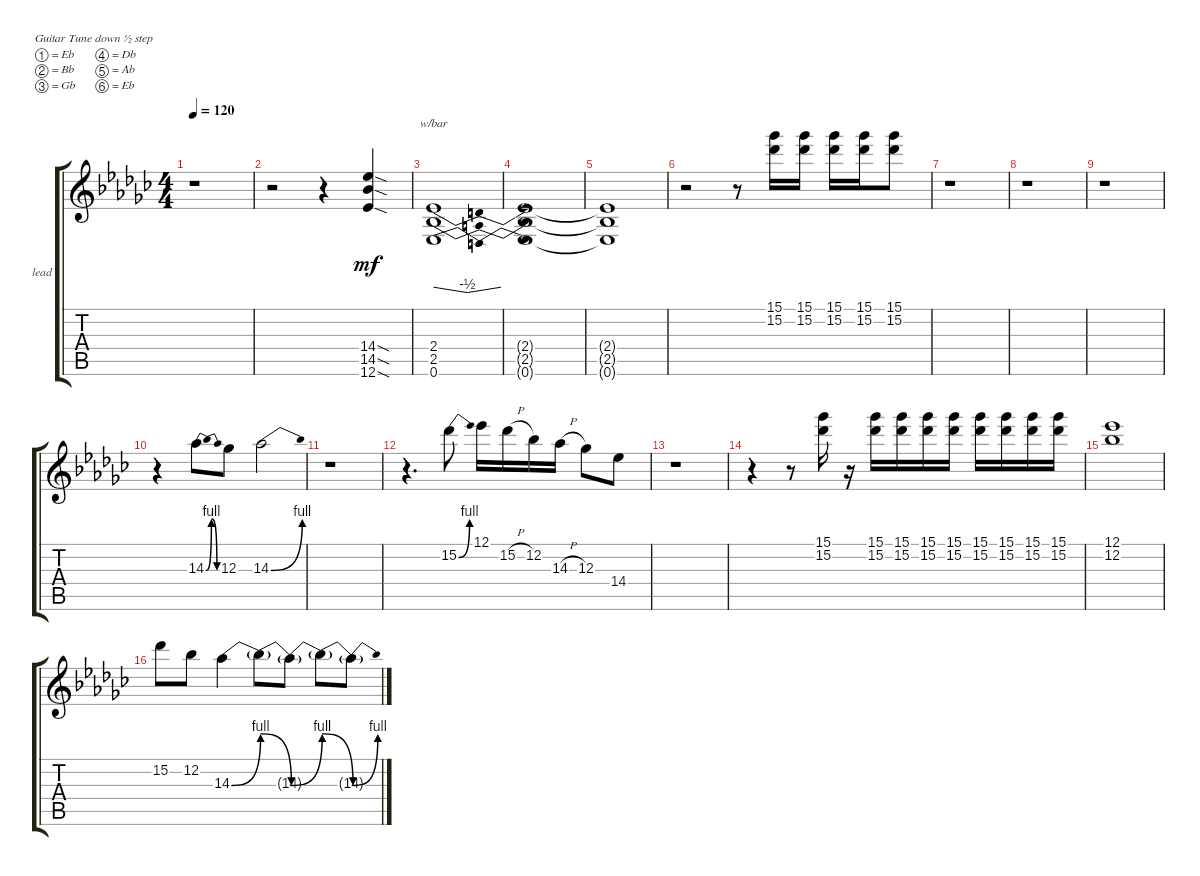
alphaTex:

\defaultSystemsLayout 4
\bracketExtendMode groupsimilarinstruments
\firstSystemTrackNameOrientation horizontal
\otherSystemsTrackNameOrientation horizontal
\track ("lead" "lead") {instrument distortionguitar}
\staff {score tabs}
\tuning (Eb4 Bb3 Gb3 Db3 Ab2 Eb2)
\ts (4 4)
\tempo 120
\clef g2
\ks ebminor
r.1{dy mf} |
r.2 r.4 (12.6{sod} 14.5{sod} 14.4{sod}).4 |
(0.6 2.5 2.4).1{tbe (dip default 0 0 15 -2 30 0)} |
(0.6{t} 2.5{t} 2.4{t}).1 |
(2.4{t} 2.5{t} 0.6{t}).1 |
r.2 r.8 (15.1 15.2).16 (15.2 15.1).16 (15.1 15.2).16 (15.2 15.1).16 (15.1 15.2).8 |
r.1 |
r.1 |
r.1 |
r.4 14.3{be (bendrelease 0 0 10.2 4 20.4 4 30 0)}.8 12.3.8 14.3{be (bend 0 0 15 4)}.2 |
r.1 |
r.4{d} 15.2{be (bend 0 0 15 4)}.8 12.1.16 15.2{h}.16 12.2.16 14.3{h}.16 12.3.8 14.4.8 |
r.1 |
r.4 r.8 (15.2 15.1).16 r.16 (15.2 15.1).16 (15.1 15.2).16 (15.2 15.1).16 (15.2 15.1).16 (15.2 15.1).16 (15.2 15.1).16 (15.2 15.1).16 (15.2 15.1).16 |
(12.2 12.1).1 |
15.2.8 12.2.8 14.3{be (bend 0 0 15 4)}.4 14.3{be (release 0 4 15 0) t}.8 14.3{be (bend 0 0 15 4) t}.8 14.3{be (release 0 4 15 0) t}.8 14.3{be (bend 0 0 15 4) t}.8
